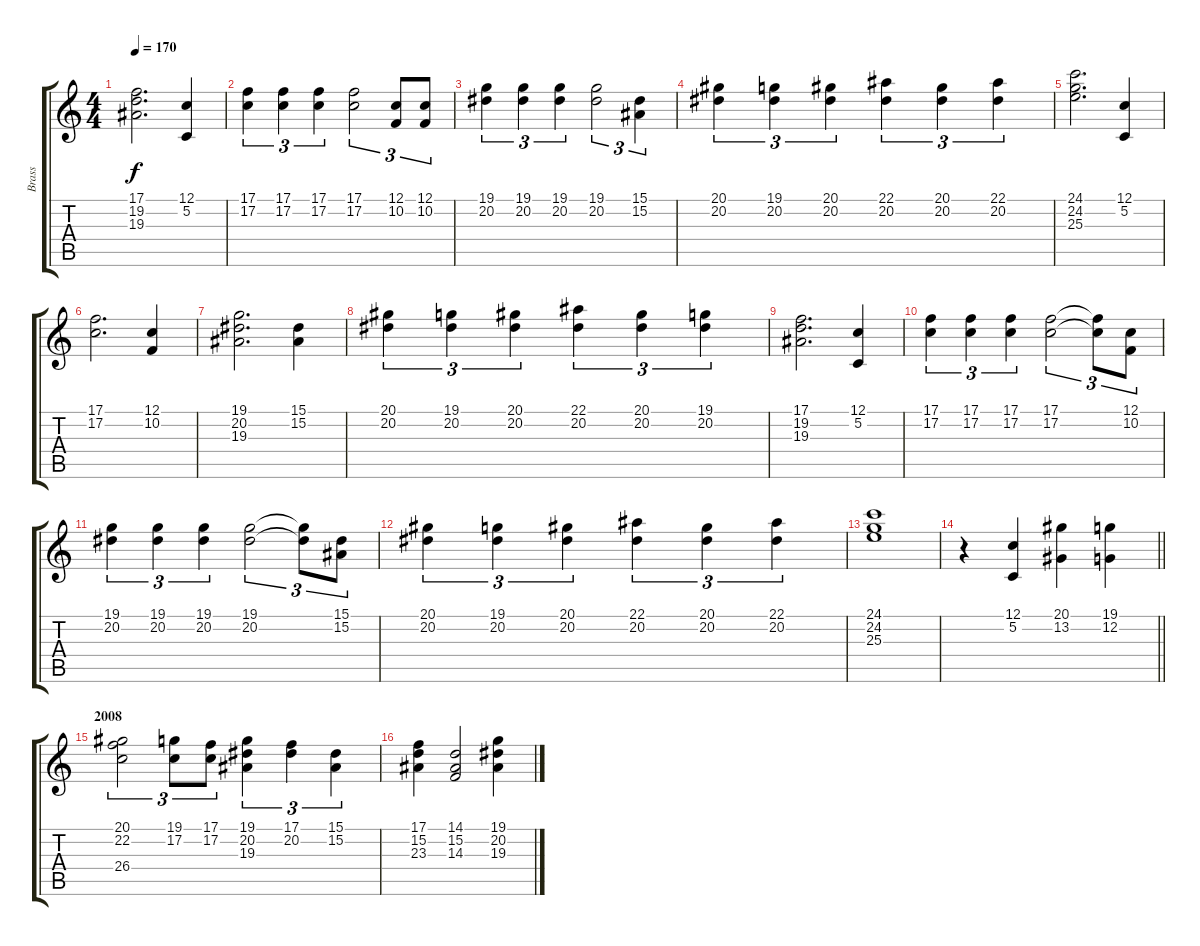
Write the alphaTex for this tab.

\track ("Brass" "Brass") {instrument brasssection}
\staff {score tabs}
\tuning (C4 G3 Eb3 Bb2 F2 C2) {hide}
\ts (4 4)
\tempo 170
\clef g2
\ks c
(17.1 19.2 19.3).2{d dy f} (12.1 5.2).4 |
(17.1 17.2).4{tu (3 2)} (17.1 17.2).4{tu (3 2)} (17.1 17.2).4{tu (3 2)} (17.1 17.2).2{tu (3 2)} (12.1 10.2).8{tu (3 2)} (12.1 10.2).8{tu (3 2)} |
(19.1 20.2).4{tu (3 2)} (19.1 20.2).4{tu (3 2)} (19.1 20.2).4{tu (3 2)} (19.1 20.2).2{tu (3 2)} (15.1 15.2).4{tu (3 2)} |
(20.1 20.2).4{tu (3 2)} (19.1 20.2).4{tu (3 2)} (20.1 20.2).4{tu (3 2)} (22.1 20.2).4{tu (3 2)} (20.1 20.2).4{tu (3 2)} (22.1 20.2).4{tu (3 2)} |
(24.1 24.2 25.3).2{d} (12.1 5.2).4 |
(17.1 17.2).2{d} (12.1 10.2).4 |
(19.1 20.2 19.3).2{d} (15.1 15.2).4 |
(20.1 20.2).4{tu (3 2)} (19.1 20.2).4{tu (3 2)} (20.1 20.2).4{tu (3 2)} (22.1 20.2).4{tu (3 2)} (20.1 20.2).4{tu (3 2)} (19.1 20.2).4{tu (3 2)} |
(17.1 19.2 19.3).2{d} (12.1 5.2).4 |
(17.1 17.2).4{tu (3 2)} (17.1 17.2).4{tu (3 2)} (17.1 17.2).4{tu (3 2)} (17.1 17.2).2{tu (3 2)} (17.1{t} 17.2{t}).8{tu (3 2)} (12.1 10.2).8{tu (3 2)} |
(19.1 20.2).4{tu (3 2)} (19.1 20.2).4{tu (3 2)} (19.1 20.2).4{tu (3 2)} (19.1 20.2).2{tu (3 2)} (19.1{t} 20.2{t}).8{tu (3 2)} (15.1 15.2).8{tu (3 2)} |
(20.1 20.2).4{tu (3 2)} (19.1 20.2).4{tu (3 2)} (20.1 20.2).4{tu (3 2)} (22.1 20.2).4{tu (3 2)} (20.1 20.2).4{tu (3 2)} (22.1 20.2).4{tu (3 2)} |
(24.1 24.2 25.3).1 |
\barLineRight lightlight
r.4 (12.1 5.2).4 (20.1 13.2).4 (19.1 12.2).4 |
\section ("" "2008")
(20.1 22.2 26.4).2{tu (3 2)} (19.1 17.2).8{tu (3 2)} (17.1 17.2).8{tu (3 2)} (19.1 20.2 19.3).4{tu (3 2)} (17.1 20.2).4{tu (3 2)} (15.1 15.2).4{tu (3 2)} |
(17.1 15.2 23.3).4 (14.1 15.2 14.3).2 (19.1 20.2 19.3).4
